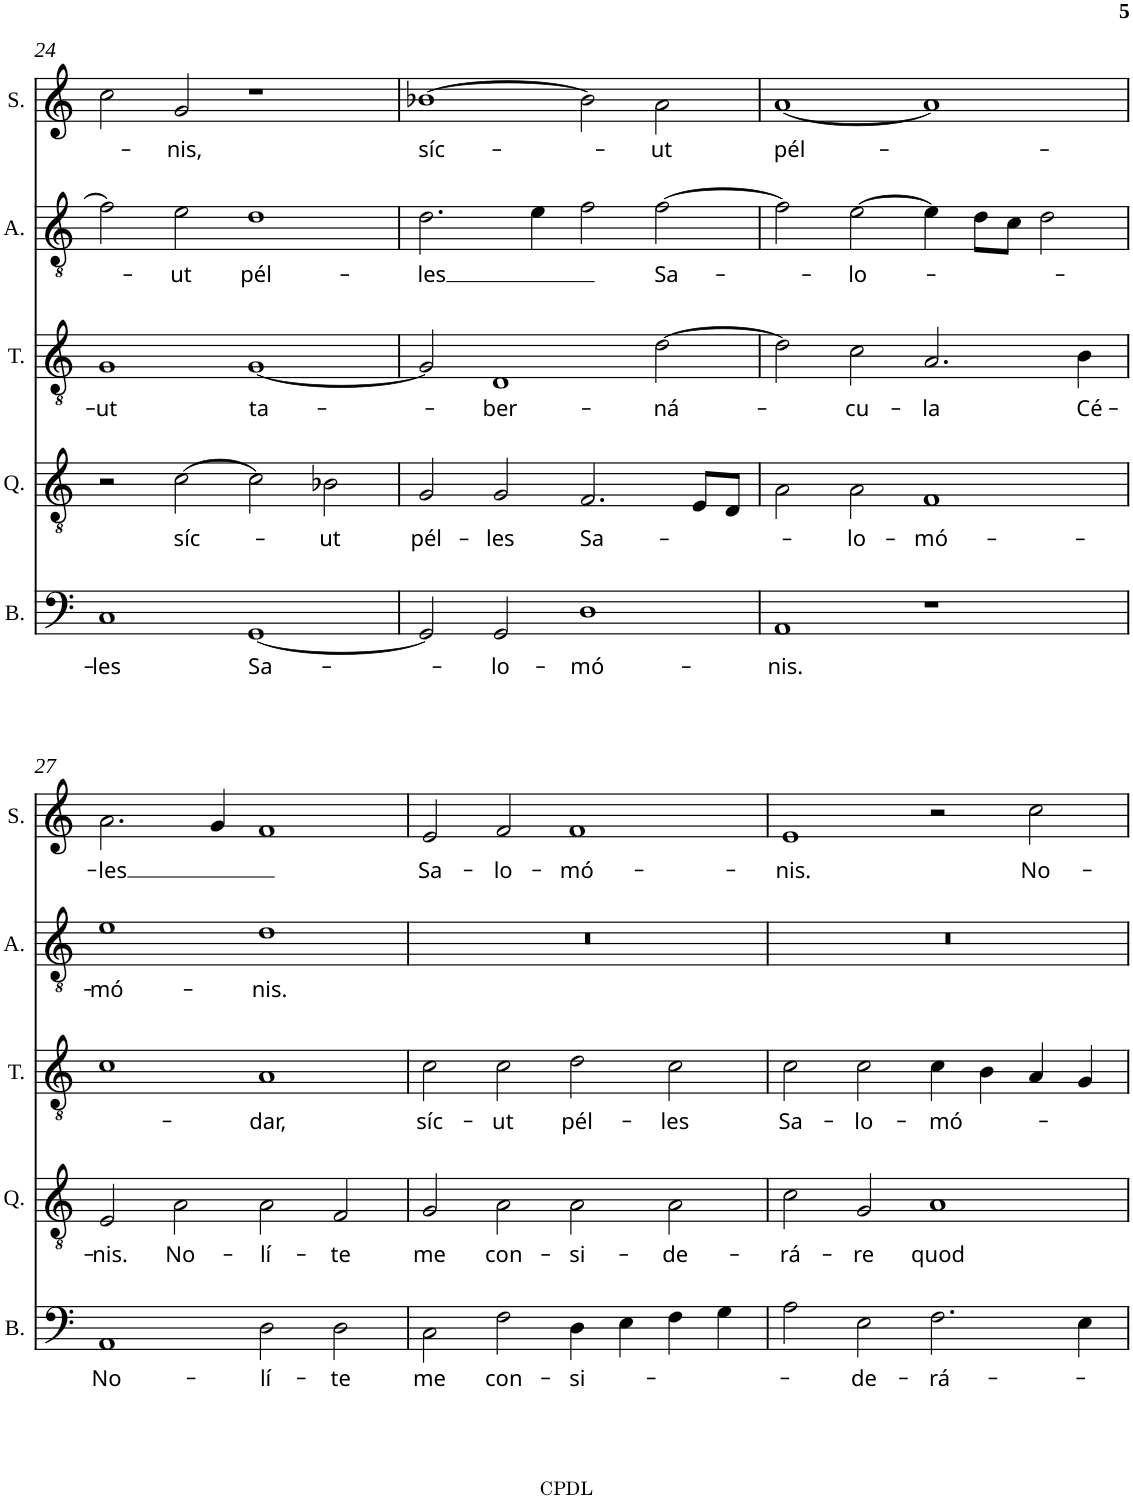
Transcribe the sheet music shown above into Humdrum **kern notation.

**kern	**text	**kern	**text	**kern	**text	**kern	**text	**kern	**text
*part5	*part5	*part4	*part4	*part3	*part3	*part2	*part2	*part1	*part1
*staff5	*staff5	*staff4	*staff4	*staff3	*staff3	*staff2	*staff2	*staff1	*staff1
*I"Bassus	*	*I"Quintus	*	*I"Tenor	*	*I"Altus	*	*I"Superius	*
*I'B.	*	*I'Q.	*	*I'T.	*	*I'A.	*	*I'S.	*
!!LO:PB:g=z
*clefF4	*	*clefGv2	*	*clefGv2	*	*clefGv2	*	*clefG2	*
*	*	*Trd8c14	*	*	*	*Trd1c2	*	*	*
*k[]	*	*k[]	*	*k[]	*	*k[]	*	*k[]	*
*M4/2	*	*M4/2	*	*M4/2	*	*M4/2	*	*M4/2	*
=24	=24	=24	=24	=24	=24	=24	=24	=24	=24
!	!LO:LY:b	!	!	!	!LO:LY:b	!	!	!	!
1C	-les	2r	.	1G	-ut	2f\]	.	2cc\	.
!	!	!	!LO:LY:b	!	!	!	!LO:LY:b	!	!LO:LY:b
.	.	[2c\	síc-	.	.	2e\	-ut	2g/	-nis,
!	!LO:LY:b	!	!	!	!LO:LY:b	!	!LO:LY:b	!	!
[1GG	Sa-	2c\]	.	[1G	ta-	1d	pél-	1r	.
!	!	!	!LO:LY:b	!	!	!	!	!	!
.	.	2B-X\	-ut	.	.	.	.	.	.
=25	=25	=25	=25	=25	=25	=25	=25	=25	=25
!	!	!	!LO:LY:b	!	!	!	!LO:LY:b	!	!LO:LY:b
2GG/]	.	2G/	pél-	2G/]	.	2.d\	-les	[1b-X	síc-
!	!LO:LY:b	!	!LO:LY:b	!	!LO:LY:b	!	!	!	!
2GG/	-lo-	2G/	-les	1D	-ber-	.	.	.	.
.	.	.	.	.	.	4e\	.	.	.
!	!LO:LY:b	!	!LO:LY:b	!	!	!	!	!	!
1D	-mó-	2.F/	Sa-	.	.	2f\	.	2b-\]	.
!	!	!	!	!	!LO:LY:b	!	!LO:LY:b	!	!LO:LY:b
.	.	.	.	[2d\	-ná-	[2f\	Sa-	2a\	-ut
.	.	8E/L	.	.	.	.	.	.	.
.	.	8D/J	.	.	.	.	.	.	.
=26	=26	=26	=26	=26	=26	=26	=26	=26	=26
!	!LO:LY:b	!	!	!	!	!	!	!	!LO:LY:b
1AA	-nis.	2A\	.	2d\]	.	2f\]	.	[1a	pél-
!	!	!	!LO:LY:b	!	!LO:LY:b	!	!LO:LY:b	!	!
.	.	2A\	-lo-	2c\	-cu-	[2e\	-lo-	.	.
!	!	!	!LO:LY:b	!	!LO:LY:b	!	!	!	!
1r	.	1F	-mó-	2.A/	-la	4e\]	.	1a]	.
.	.	.	.	.	.	8d\L	.	.	.
.	.	.	.	.	.	8c\J	.	.	.
.	.	.	.	.	.	2d\	.	.	.
!	!	!	!	!	!LO:LY:b	!	!	!	!
.	.	.	.	4B\	Cé-	.	.	.	.
!!LO:LB:g=z
=27	=27	=27	=27	=27	=27	=27	=27	=27	=27
!	!LO:LY:b	!	!LO:LY:b	!	!	!	!LO:LY:b	!	!LO:LY:b
1AA	No-	2E/	-nis.	1c	.	1e	-mó-	2.a\	-les
!	!	!	!LO:LY:b	!	!	!	!	!	!
.	.	2A\	No-	.	.	.	.	.	.
.	.	.	.	.	.	.	.	4g/	.
!	!LO:LY:b	!	!LO:LY:b	!	!LO:LY:b	!	!LO:LY:b	!	!
2D\	-lí-	2A\	-lí-	1A	-dar,	1d	-nis.	1f	.
!	!LO:LY:b	!	!LO:LY:b	!	!	!	!	!	!
2D\	-te	2F/	-te	.	.	.	.	.	.
=28	=28	=28	=28	=28	=28	=28	=28	=28	=28
!	!LO:LY:b	!	!LO:LY:b	!	!LO:LY:b	!	!	!	!LO:LY:b
2C\	me	2G/	me	2c\	síc-	0r	.	2e/	Sa-
!	!LO:LY:b	!	!LO:LY:b	!	!LO:LY:b	!	!	!	!LO:LY:b
2F\	con-	2A\	con-	2c\	-ut	.	.	2f/	-lo-
!	!LO:LY:b	!	!LO:LY:b	!	!LO:LY:b	!	!	!	!LO:LY:b
4D\	-si-	2A\	-si-	2d\	pél-	.	.	1f	-mó-
4E\	.	.	.	.	.	.	.	.	.
!	!	!	!LO:LY:b	!	!LO:LY:b	!	!	!	!
4F\	.	2A\	-de-	2c\	-les	.	.	.	.
4G\	.	.	.	.	.	.	.	.	.
=29	=29	=29	=29	=29	=29	=29	=29	=29	=29
!	!	!	!LO:LY:b	!	!LO:LY:b	!	!	!	!LO:LY:b
2A\	.	2c\	-rá-	2c\	Sa-	0r	.	1e	-nis.
!	!LO:LY:b	!	!LO:LY:b	!	!LO:LY:b	!	!	!	!
2E\	-de-	2G/	-re	2c\	-lo-	.	.	.	.
!	!LO:LY:b	!	!LO:LY:b	!	!LO:LY:b	!	!	!	!
2.F\	-rá-	1A	quod	4c\	-mó-	.	.	2r	.
.	.	.	.	4B\	.	.	.	.	.
!	!	!	!	!	!	!	!	!	!LO:LY:b
.	.	.	.	4A/	.	.	.	2cc\	No-
4E\	.	.	.	4G/	.	.	.	.	.
=	=	=	=	=	=	=	=	=	=
*-	*-	*-	*-	*-	*-	*-	*-	*-	*-
